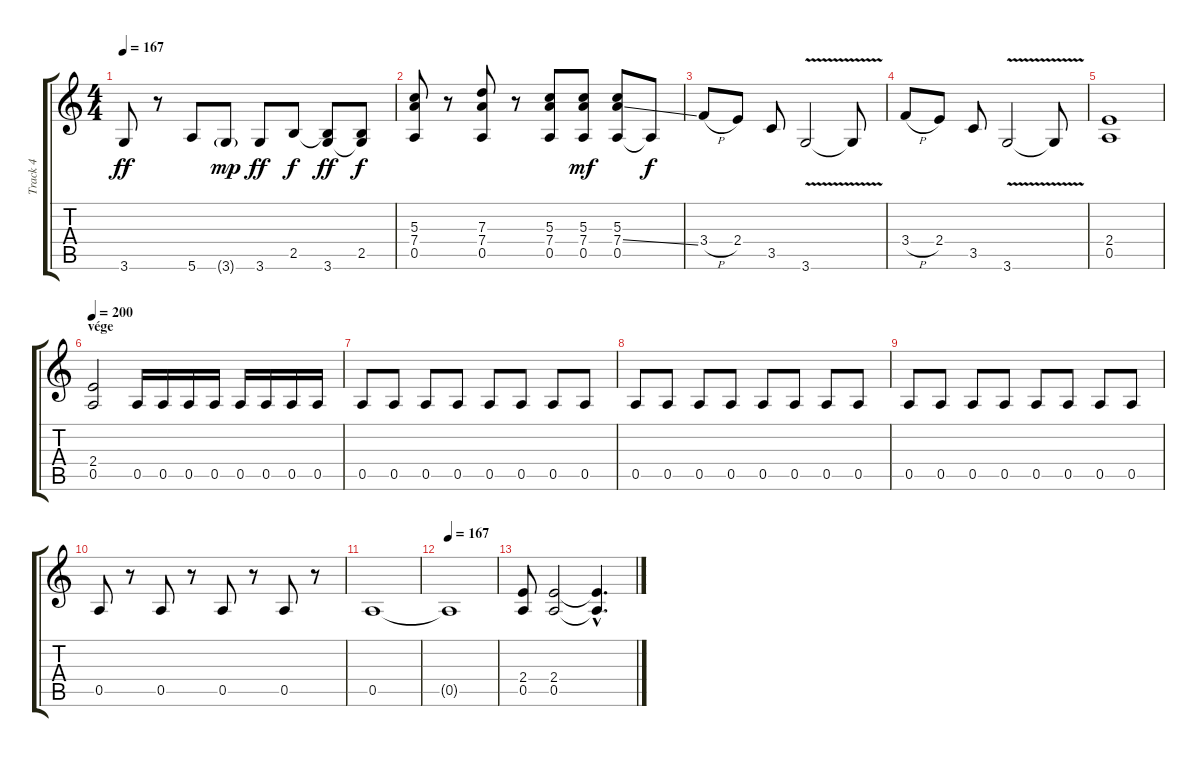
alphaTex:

\track ("Track 4" "Track 4") {instrument distortionguitar}
\staff {score tabs}
\tuning (E4 B3 G3 D3 A2 E2) {hide}
\ts (4 4)
\tempo 167
\clef g2
\ks c
3.6.8{dy ff} r.8 5.6.8 3.6{g}.8{dy mp} 3.6.8{dy ff} 2.5.8{dy f} (2.5{t} 3.6).8{dy ff} (2.5 3.6{t}).8{dy f} |
(5.3 7.4 0.5).8 r.8 (7.3 7.4 0.5).8 r.8 (5.3 7.4 0.5).8 (5.3 7.4 0.5).8{dy mf} (5.3 7.4{ss} 0.5).8 0.5{t}.8{dy f} |
3.4{h}.8 2.4.8 3.5.8 3.6{v}.2 3.6{t}.8 |
3.4{h}.8 2.4.8 3.5.8 3.6{v}.2 3.6{t}.8 |
(2.4 0.5).1 |
\section ("" "vége")
\tempo 200
(2.4 0.5).2{balance 8} 0.5.16 0.5.16 0.5.16 0.5.16 0.5.16 0.5.16 0.5.16 0.5.16 |
0.5.8 0.5.8 0.5.8 0.5.8 0.5.8 0.5.8 0.5.8 0.5.8 |
0.5.8 0.5.8 0.5.8 0.5.8 0.5.8 0.5.8 0.5.8 0.5.8 |
0.5.8 0.5.8 0.5.8 0.5.8 0.5.8 0.5.8 0.5.8 0.5.8 |
0.5.8 r.8 0.5.8 r.8 0.5.8 r.8 0.5.8 r.8 |
0.5.1 |
\tempo 167
0.5{t}.1 |
(2.4 0.5).8 (2.4 0.5).2 (2.4{hac t} 0.5{hac t}).4{d}
